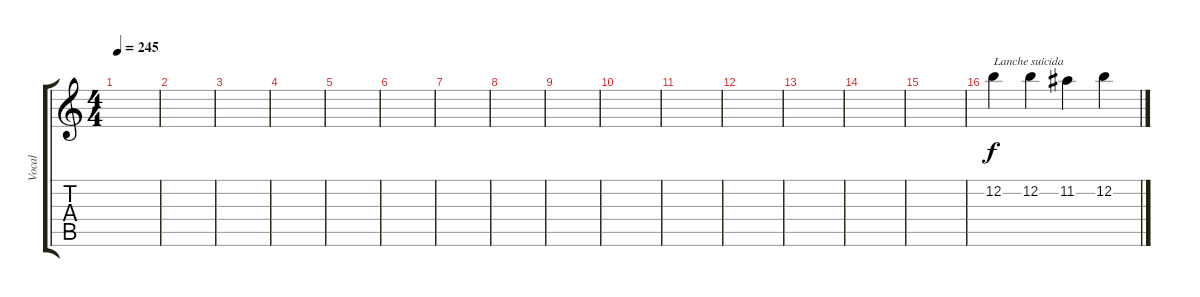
\track ("Vocal" "Vocal") {instrument lead2sawtooth}
\staff {score tabs}
\tuning (E5 B4 G4 D4 A3 E3) {hide}
\ts (4 4)
\tempo 245
\clef g2
\ks c
|
|
|
|
|
|
|
|
|
|
|
|
|
|
|
12.2.4{txt "Lanche suicida "} 12.2.4 11.2.4 12.2.4
